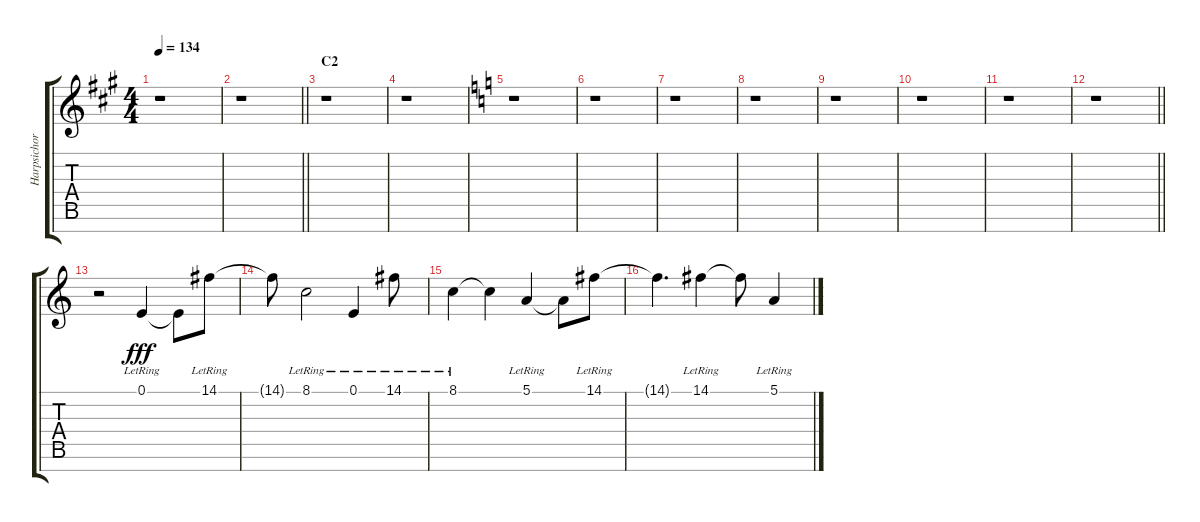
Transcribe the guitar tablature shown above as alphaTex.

\track ("Harpsichord" "Harpsichor") {instrument harpsichord}
\staff {score tabs}
\tuning (E4 B3 G3 D3 A2 E2 B1) {hide}
\ts (4 4)
\tempo 134
\clef g2
\ks a
r.1{dy fff} |
\barLineRight lightlight
r.1 |
\section ("" "C2")
r.1 |
r.1 |
\ks c
r.1 |
r.1 |
r.1 |
r.1 |
r.1 |
r.1 |
r.1 |
\barLineRight lightlight
r.1 |
r.2 0.1{lr}.4 0.1{t}.8 14.1{lr}.8 |
14.1{t}.8 8.1{lr}.2 0.1{lr}.4 14.1{lr}.8 |
8.1{lr}.4 8.1{t}.4 5.1{lr}.4 5.1{t}.8 14.1{lr}.8 |
14.1{t}.4{d} 14.1{lr}.4 14.1{t}.8 5.1{lr}.4
